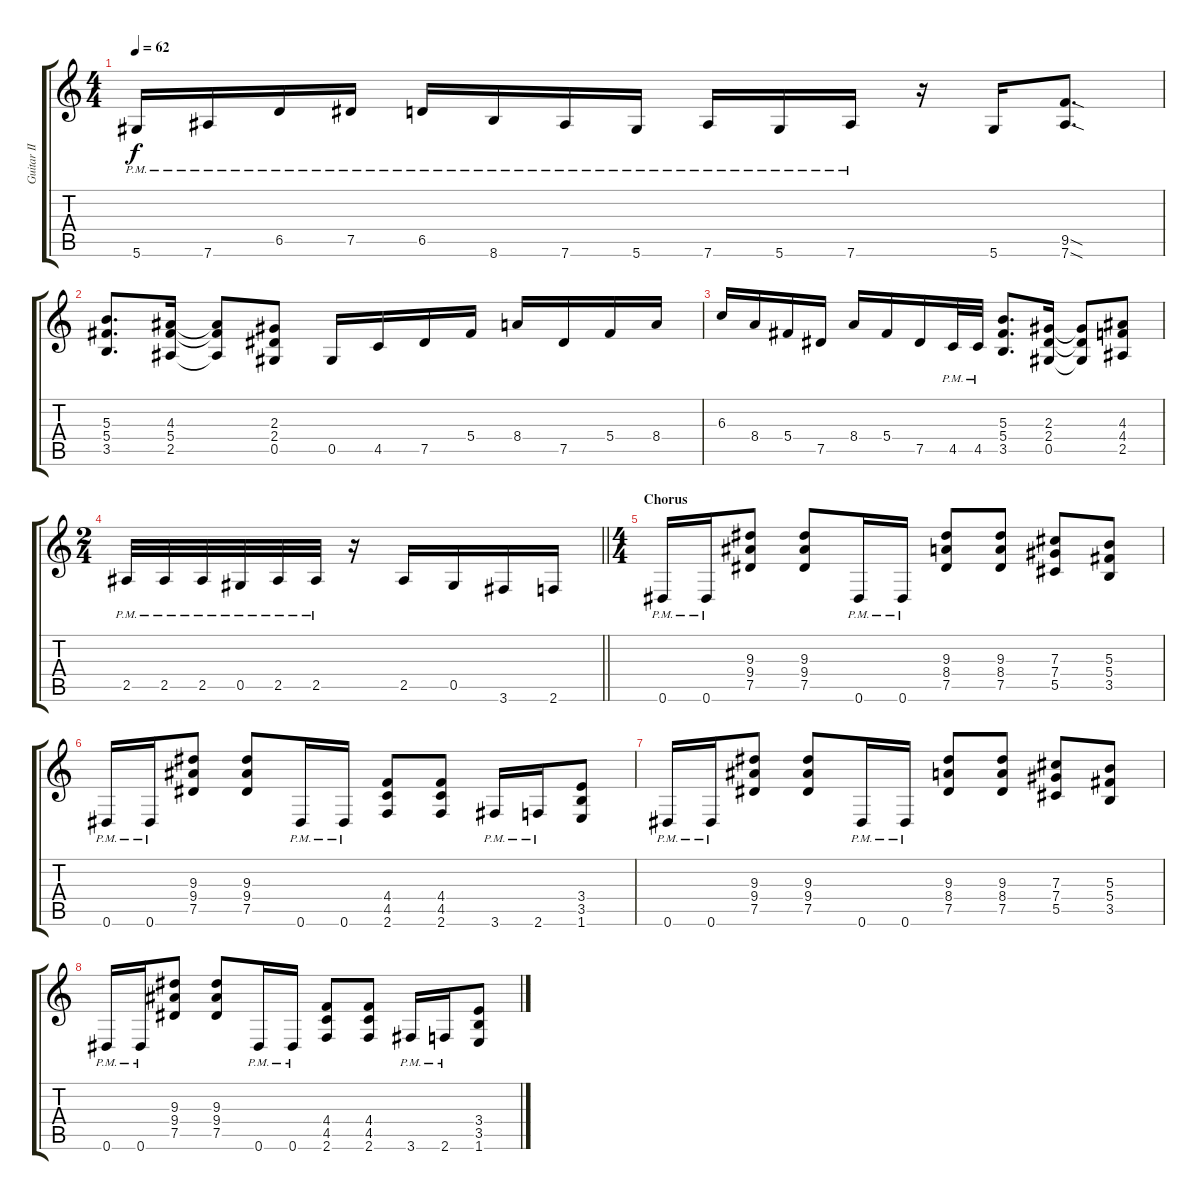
\track ("Guitar II" "Guitar II") {instrument distortionguitar}
\staff {score tabs}
\tuning (Eb4 Bb3 Gb3 Db3 Ab2 Eb2) {hide}
\ts (4 4)
\tempo 62
\clef g2
\ks c
5.6{pm}.16{dy f} 7.6{pm}.16 6.5{pm}.16 7.5{pm}.16 6.5{pm}.16 8.6{pm}.16 7.6{pm}.16 5.6{pm}.16 7.6{pm}.16 5.6{pm}.16 7.6{pm}.16 r.16 5.6.16 (9.5{sod} 7.6{sod}).8{d} |
(5.3 5.4 3.5).8{d} (4.3 5.4 2.5).16 (4.3{t} 5.4{t} 2.5{t}).8 (2.3 2.4 0.5).8 0.5.16 4.5.16 7.5.16 5.4.16 8.4.16 7.5.16 5.4.16 8.4.16 |
6.3.16 8.4.16 5.4.16 7.5.16 8.4.16 5.4.16 7.5.16 4.5{pm}.32 4.5{pm}.32 (5.3 5.4 3.5).8{d} (2.3 2.4 0.5).16 (2.3{t} 2.4{t} 0.5{t}).8 (4.3 4.4 2.5).8 |
\ts (2 4)
\barLineRight lightlight
2.5{pm}.32 2.5{pm}.32 2.5{pm}.32 0.5{pm}.32 2.5{pm}.32 2.5{pm}.32 r.16 2.5.16 0.5.16 3.6.16 2.6.16 |
\ts (4 4)
\section ("" "Chorus")
0.6{pm}.16 0.6{pm}.16 (9.3 9.4 7.5).8 (9.3 9.4 7.5).8 0.6{pm}.16 0.6{pm}.16 (9.3 8.4 7.5).8 (9.3 8.4 7.5).8 (7.3 7.4 5.5).8 (5.3 5.4 3.5).8 |
0.6{pm}.16 0.6{pm}.16 (9.3 9.4 7.5).8 (9.3 9.4 7.5).8 0.6{pm}.16 0.6{pm}.16 (4.4 4.5 2.6).8 (4.4 4.5 2.6).8 3.6{pm}.16 2.6{pm}.16 (3.4 3.5 1.6).8 |
0.6{pm}.16 0.6{pm}.16 (9.3 9.4 7.5).8 (9.3 9.4 7.5).8 0.6{pm}.16 0.6{pm}.16 (9.3 8.4 7.5).8 (9.3 8.4 7.5).8 (7.3 7.4 5.5).8 (5.3 5.4 3.5).8 |
0.6{pm}.16 0.6{pm}.16 (9.3 9.4 7.5).8 (9.3 9.4 7.5).8 0.6{pm}.16 0.6{pm}.16 (4.4 4.5 2.6).8 (4.4 4.5 2.6).8 3.6{pm}.16 2.6{pm}.16 (3.4 3.5 1.6).8
